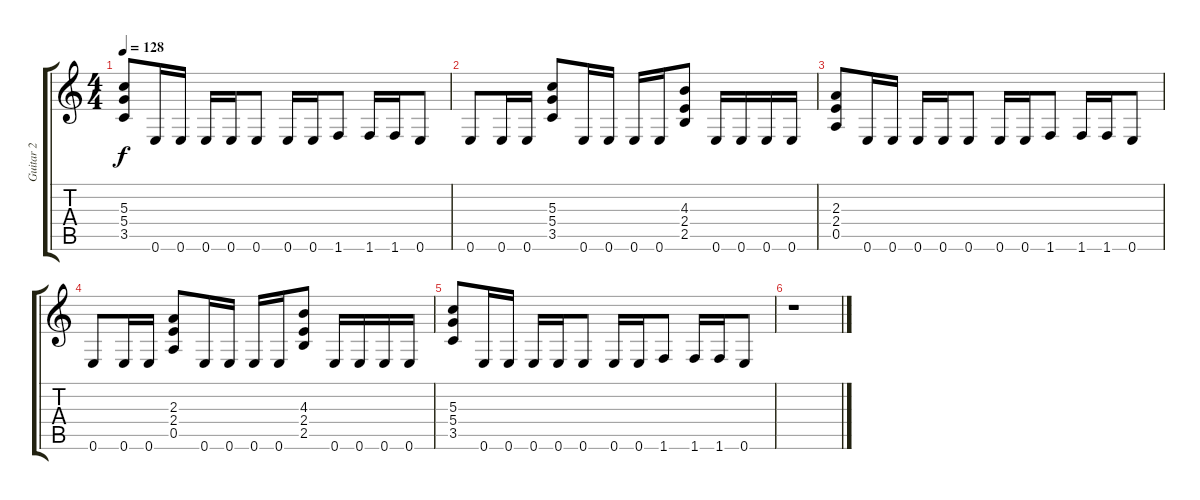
\track ("Guitar 2" "Guitar 2") {instrument distortionguitar}
\staff {score tabs}
\tuning (E4 B3 G3 D3 A2 E2) {hide}
\ts (4 4)
\tempo 128
\clef g2
\ks c
(5.3 5.4 3.5).8{dy f} 0.6.16 0.6.16 0.6.16 0.6.16 0.6.8 0.6.16 0.6.16 1.6.8 1.6.16 1.6.16 0.6.8 |
0.6.8 0.6.16 0.6.16 (5.3 5.4 3.5).8 0.6.16 0.6.16 0.6.16 0.6.16 (4.3 2.4 2.5).8 0.6.16 0.6.16 0.6.16 0.6.16 |
(2.3 2.4 0.5).8 0.6.16 0.6.16 0.6.16 0.6.16 0.6.8 0.6.16 0.6.16 1.6.8 1.6.16 1.6.16 0.6.8 |
0.6.8 0.6.16 0.6.16 (2.3 2.4 0.5).8 0.6.16 0.6.16 0.6.16 0.6.16 (4.3 2.4 2.5).8 0.6.16 0.6.16 0.6.16 0.6.16 |
(5.3 5.4 3.5).8 0.6.16 0.6.16 0.6.16 0.6.16 0.6.8 0.6.16 0.6.16 1.6.8 1.6.16 1.6.16 0.6.8 |
r.1
